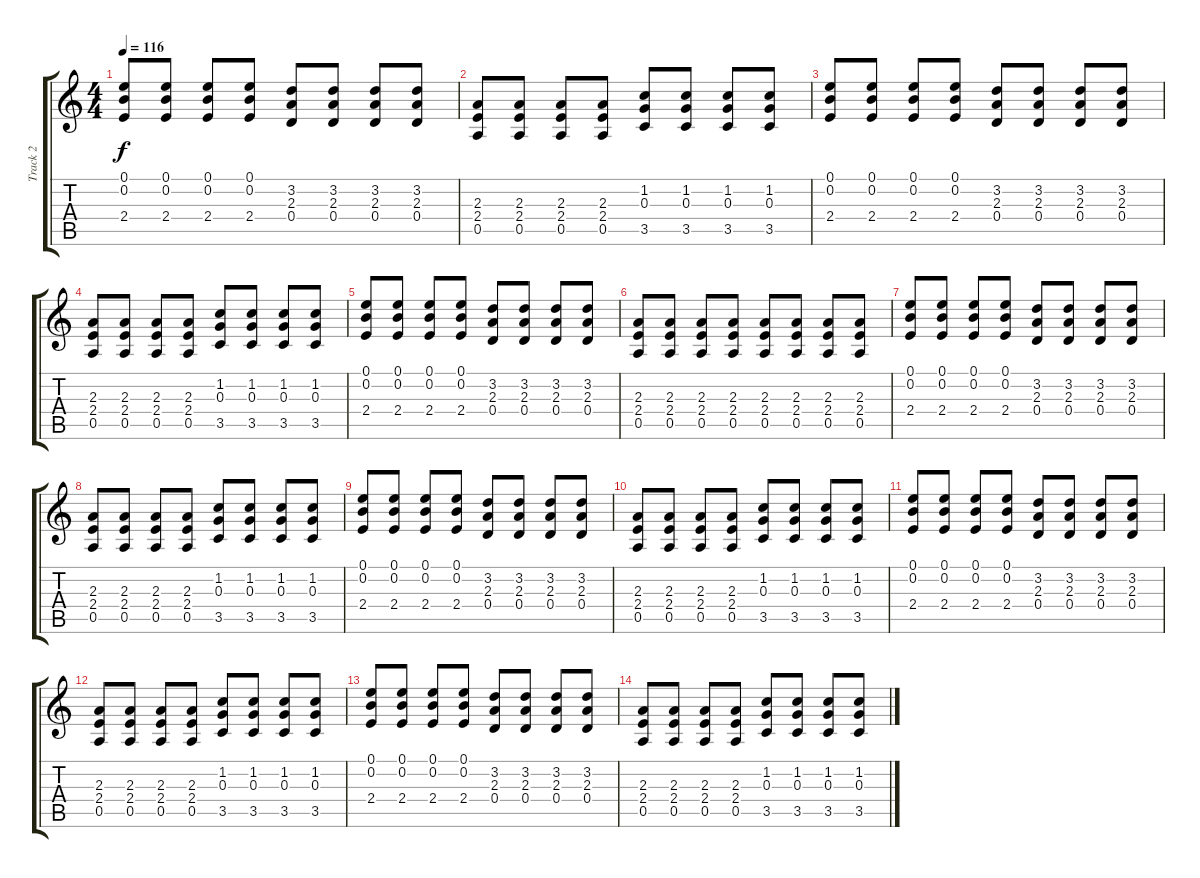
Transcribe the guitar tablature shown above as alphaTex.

\track ("Track 2" "Track 2") {instrument distortionguitar}
\staff {score tabs}
\tuning (E4 B3 G3 D3 A2 D2) {hide}
\ts (4 4)
\tempo 116
\clef g2
\ks c
(0.1 0.2 2.4).8{dy f} (0.1 0.2 2.4).8 (0.1 0.2 2.4).8 (0.1 0.2 2.4).8 (3.2 2.3 0.4).8 (3.2 2.3 0.4).8 (3.2 2.3 0.4).8 (3.2 2.3 0.4).8 |
(2.3 2.4 0.5).8 (2.3 2.4 0.5).8 (2.3 2.4 0.5).8 (2.3 2.4 0.5).8 (1.2 0.3 3.5).8 (1.2 0.3 3.5).8 (1.2 0.3 3.5).8 (1.2 0.3 3.5).8 |
(0.1 0.2 2.4).8 (0.1 0.2 2.4).8 (0.1 0.2 2.4).8 (0.1 0.2 2.4).8 (3.2 2.3 0.4).8 (3.2 2.3 0.4).8 (3.2 2.3 0.4).8 (3.2 2.3 0.4).8 |
(2.3 2.4 0.5).8 (2.3 2.4 0.5).8 (2.3 2.4 0.5).8 (2.3 2.4 0.5).8 (1.2 0.3 3.5).8 (1.2 0.3 3.5).8 (1.2 0.3 3.5).8 (1.2 0.3 3.5).8 |
(0.1 0.2 2.4).8 (0.1 0.2 2.4).8 (0.1 0.2 2.4).8 (0.1 0.2 2.4).8 (3.2 2.3 0.4).8 (3.2 2.3 0.4).8 (3.2 2.3 0.4).8 (3.2 2.3 0.4).8 |
(2.3 2.4 0.5).8 (2.3 2.4 0.5).8 (2.3 2.4 0.5).8 (2.3 2.4 0.5).8 (2.3 2.4 0.5).8 (2.3 2.4 0.5).8 (2.3 2.4 0.5).8 (2.3 2.4 0.5).8 |
(0.1 0.2 2.4).8 (0.1 0.2 2.4).8 (0.1 0.2 2.4).8 (0.1 0.2 2.4).8 (3.2 2.3 0.4).8 (3.2 2.3 0.4).8 (3.2 2.3 0.4).8 (3.2 2.3 0.4).8 |
(2.3 2.4 0.5).8 (2.3 2.4 0.5).8 (2.3 2.4 0.5).8 (2.3 2.4 0.5).8 (1.2 0.3 3.5).8 (1.2 0.3 3.5).8 (1.2 0.3 3.5).8 (1.2 0.3 3.5).8 |
(0.1 0.2 2.4).8 (0.1 0.2 2.4).8 (0.1 0.2 2.4).8 (0.1 0.2 2.4).8 (3.2 2.3 0.4).8 (3.2 2.3 0.4).8 (3.2 2.3 0.4).8 (3.2 2.3 0.4).8 |
(2.3 2.4 0.5).8 (2.3 2.4 0.5).8 (2.3 2.4 0.5).8 (2.3 2.4 0.5).8 (1.2 0.3 3.5).8 (1.2 0.3 3.5).8 (1.2 0.3 3.5).8 (1.2 0.3 3.5).8 |
(0.1 0.2 2.4).8 (0.1 0.2 2.4).8 (0.1 0.2 2.4).8 (0.1 0.2 2.4).8 (3.2 2.3 0.4).8 (3.2 2.3 0.4).8 (3.2 2.3 0.4).8 (3.2 2.3 0.4).8 |
(2.3 2.4 0.5).8 (2.3 2.4 0.5).8 (2.3 2.4 0.5).8 (2.3 2.4 0.5).8 (1.2 0.3 3.5).8 (1.2 0.3 3.5).8 (1.2 0.3 3.5).8 (1.2 0.3 3.5).8 |
(0.1 0.2 2.4).8 (0.1 0.2 2.4).8 (0.1 0.2 2.4).8 (0.1 0.2 2.4).8 (3.2 2.3 0.4).8 (3.2 2.3 0.4).8 (3.2 2.3 0.4).8 (3.2 2.3 0.4).8 |
(2.3 2.4 0.5).8 (2.3 2.4 0.5).8 (2.3 2.4 0.5).8 (2.3 2.4 0.5).8 (1.2 0.3 3.5).8 (1.2 0.3 3.5).8 (1.2 0.3 3.5).8 (1.2 0.3 3.5).8
